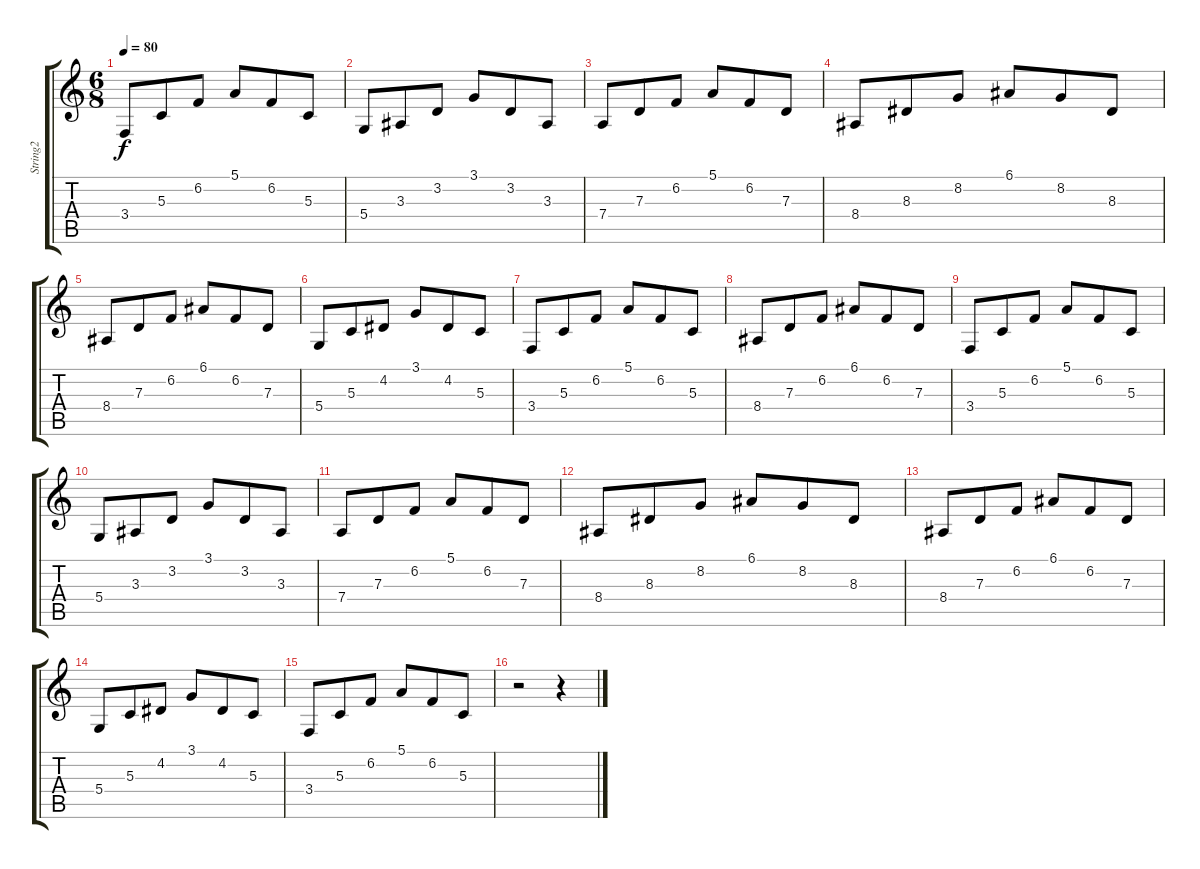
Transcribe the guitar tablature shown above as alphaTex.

\track ("String2" "String2") {instrument pizzicatostrings}
\staff {score tabs}
\tuning (E4 B3 G3 D3 A2 E2) {hide}
\ts (6 8)
\tempo 80
\clef g2
\ks c
3.4.8{dy f} 5.3.8 6.2.8 5.1.8 6.2.8 5.3.8 |
5.4.8 3.3.8 3.2.8 3.1.8 3.2.8 3.3.8 |
7.4.8 7.3.8 6.2.8 5.1.8 6.2.8 7.3.8 |
8.4.8 8.3.8 8.2.8 6.1.8 8.2.8 8.3.8 |
8.4.8 7.3.8 6.2.8 6.1.8 6.2.8 7.3.8 |
5.4.8 5.3.8 4.2.8 3.1.8 4.2.8 5.3.8 |
3.4.8 5.3.8 6.2.8 5.1.8 6.2.8 5.3.8 |
8.4.8 7.3.8 6.2.8 6.1.8 6.2.8 7.3.8 |
3.4.8 5.3.8 6.2.8 5.1.8 6.2.8 5.3.8 |
5.4.8 3.3.8 3.2.8 3.1.8 3.2.8 3.3.8 |
7.4.8 7.3.8 6.2.8 5.1.8 6.2.8 7.3.8 |
8.4.8 8.3.8 8.2.8 6.1.8 8.2.8 8.3.8 |
8.4.8 7.3.8 6.2.8 6.1.8 6.2.8 7.3.8 |
5.4.8 5.3.8 4.2.8 3.1.8 4.2.8 5.3.8 |
3.4.8 5.3.8 6.2.8 5.1.8 6.2.8 5.3.8 |
r.2 r.4
